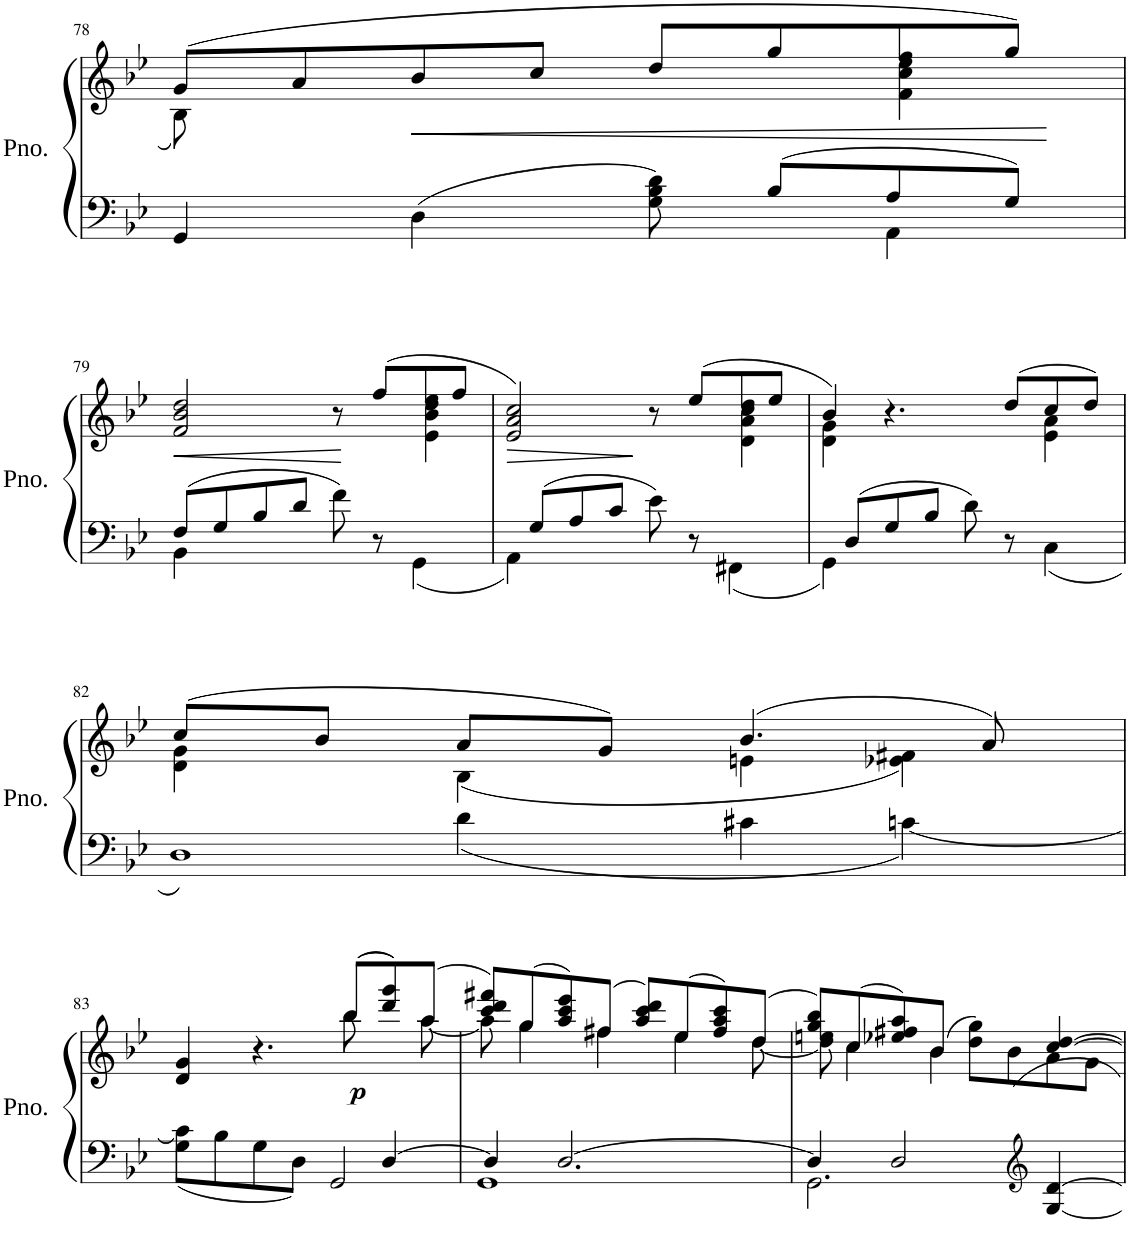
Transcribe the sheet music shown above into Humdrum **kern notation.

**kern	**kern	**dynam
*part1	*part1	*part1
*staff2	*staff1	*staff1/2
*I"Piano	*	*
*I'Pno.	*	*
!!LO:PB:g=z
*clefF4	*clefG2	*
*k[b-e-]	*k[b-e-]	*
*M4/4	*M4/4	*
*met(c)	*met(c)	*
=78	=78	=78
*^	*^	*
4GG/	2.ryy	(8g/L	8B-\	.
.	.	8a/	8ryy	.
!	!	!	!	!LO:HP:b
4D\	.	8b-/	4ryy	<
.	.	8cc/J	.	.
8G\ 8B-\ 8d\	.	8dd/L	4ryy	.
8B-/L	.	8gg/	.	.
8A/	4AA\	8ff/	4f\ 4cc\ 4ee-\	.
8G/J	.	8gg/J)	.	.
*v	*v	*	*	*
*	*v	*v	*
.	.	[
!!LO:LB:g=z
=79	=79	=79
*^	*	*
!	!	!	!LO:HP:b
*	*	*^	*
8F/L	4BB-\	2f/ 2b-/ 2dd/	2.ryy	<
8G/	.	.	.	.
8B-/	4ryy	.	.	.
8d/J	.	.	.	.
8f\	4ryy	8r	.	.
8r	.	(8ff/L	.	.
4ryy	4GG\	8ee-/	4e-\ 4b-\ 4dd\	.
.	.	8ff/J	.	.
*v	*v	*	*	*
*	*v	*v	*
.	.	[
=80	=80	=80
*^	*	*
!	!	!	!LO:HP:b
*	*	*^	*
8ryy	4AA\	2e-/ 2a/ 2cc/)	2.ryy	>
8G/L	.	.	.	.
8A/	2ryy	.	.	.
8c/J	.	.	.	.
8e-\	.	8r	.	.
8r	.	(8ee-/L	.	.
4ryy	4FF#X\	8dd/	4d\ 4a\ 4cc\	.
.	.	8ee-/J	.	.
*v	*v	*	*	*
*	*v	*v	*
.	.	]
=81	=81	=81
*^	*^	*
8ryy	4GG\	4b-/)	4d\ 4g\	.
8D/L	.	.	.	.
8G/	2ryy	4.r	2ryy	.
8B-/J	.	.	.	.
8d\	.	.	.	.
8r	.	(8dd/L	.	.
4ryy	4C\	8cc/	4e-\ 4a\	.
.	.	8dd/J)	.	.
!!LO:LB:g=z	!!
=82	=82	=82	=82	=82
1D	4ryy	(8cc/L	4d\ 4g\	.
.	.	8b-/J	.	.
.	4d\	8a/L	(4B-\	.
.	.	8g/J)	.	.
.	4c#X\	(4.b-/	4en\	.
.	[4cn\	.	4e-X\ 4f#X\)	.
.	.	8a/)	.	.
!!LO:LB:g=z	!!
=83	=83	=83	=83	=83
4G\	8c\L]	4d/ 4g/	2ryy	.
.	8B-\	.	.	.
4ryy	8G\	4.r	.	.
.	8D\J	.	.	.
2GG/	4ryy	.	8ryy	.
!	!	!	!	!LO:DY:b
.	.	((8bb-/L	8bb-\	p
.	[4D/	8ddd/ 8ggg/))	8ryy	.
.	.	(8aa/J	[8aa\	.
=84	=84	=84	=84	=84
1GG	4D/]	8ccc/ 8ddd/ 8fff#X/L)	8aa\]	.
.	.	(8gg/	4gg\	.
.	[2.D/	8aa/ 8ccc/ 8eee-/)	.	.
.	.	(8ff#X/J	4ff#X\	.
.	.	8aa/ 8ccc/ 8ddd/L)	.	.
.	.	(8ee-/	4ee-\	.
.	.	8ff#/ 8aa/ 8ccc/)	.	.
.	.	(8dd/J	[8dd\	.
=85	=85	=85	=85	=85
*	*	*	*^	*
2.GG\	4D/]	8een/ 8gg/ 8bb-/L)	8dd\]	4.ryy	.
.	.	(8cc/	4cc\	.	.
.	2D/	8ee-X/ 8ff#X/ 8aa/)	.	.	.
.	.	(8b-/J	8ryy	4b-\	.
.	.	8dd\ 8gg\L)	8ryy	.	.
.	.	8b-\	8ryy	8ryy	.
*clefG2	*	*	*	*	*
[4G/ [4d/	4ryy	8a\	4ryy	[4cc/ [4dd/	.
.	.	8g\J	.	.	.
*v	*v	*	*	*	*
*	*v	*v	*v	*
=	=	=
*-	*-	*-
